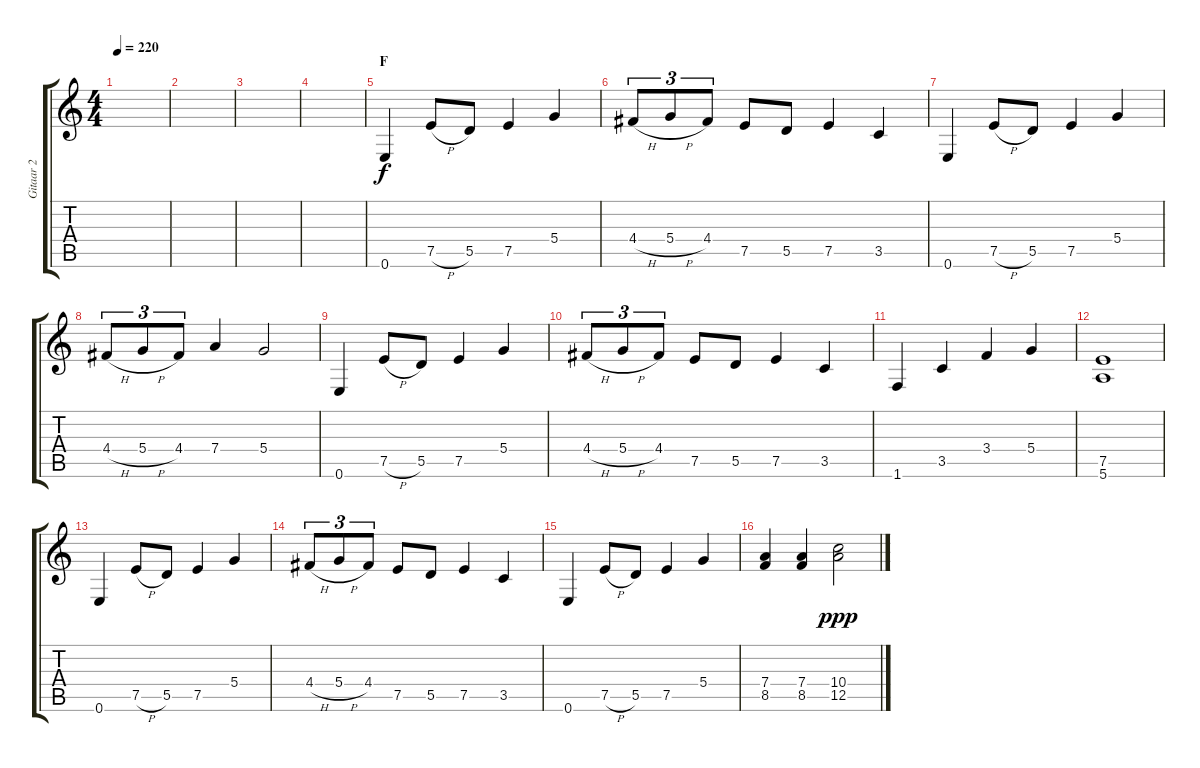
\track ("Gitaar 2" "Gitaar 2") {instrument overdrivenguitar}
\staff {score tabs}
\tuning (E4 B3 G3 D3 A2 E2) {hide}
\ts (4 4)
\tempo 220
\clef g2
\ks c
|
|
|
|
\section ("" "F")
0.6.4 7.5{h}.8 5.5.8 7.5.4 5.4.4 |
4.4{h}.8{tu (3 2)} 5.4{h}.8{tu (3 2)} 4.4.8{tu (3 2)} 7.5.8 5.5.8 7.5.4 3.5.4 |
0.6.4 7.5{h}.8 5.5.8 7.5.4 5.4.4 |
4.4{h}.8{tu (3 2)} 5.4{h}.8{tu (3 2)} 4.4.8{tu (3 2)} 7.4.4 5.4.2 |
0.6.4 7.5{h}.8 5.5.8 7.5.4 5.4.4 |
4.4{h}.8{tu (3 2)} 5.4{h}.8{tu (3 2)} 4.4.8{tu (3 2)} 7.5.8 5.5.8 7.5.4 3.5.4 |
1.6.4 3.5.4 3.4.4 5.4.4 |
(7.5 5.6).1 |
0.6.4 7.5{h}.8 5.5.8 7.5.4 5.4.4 |
4.4{h}.8{tu (3 2)} 5.4{h}.8{tu (3 2)} 4.4.8{tu (3 2)} 7.5.8 5.5.8 7.5.4 3.5.4 |
0.6.4 7.5{h}.8 5.5.8 7.5.4 5.4.4 |
(7.4 8.5).4 (7.4 8.5).4 (10.4 12.5).2{dy ppp}
